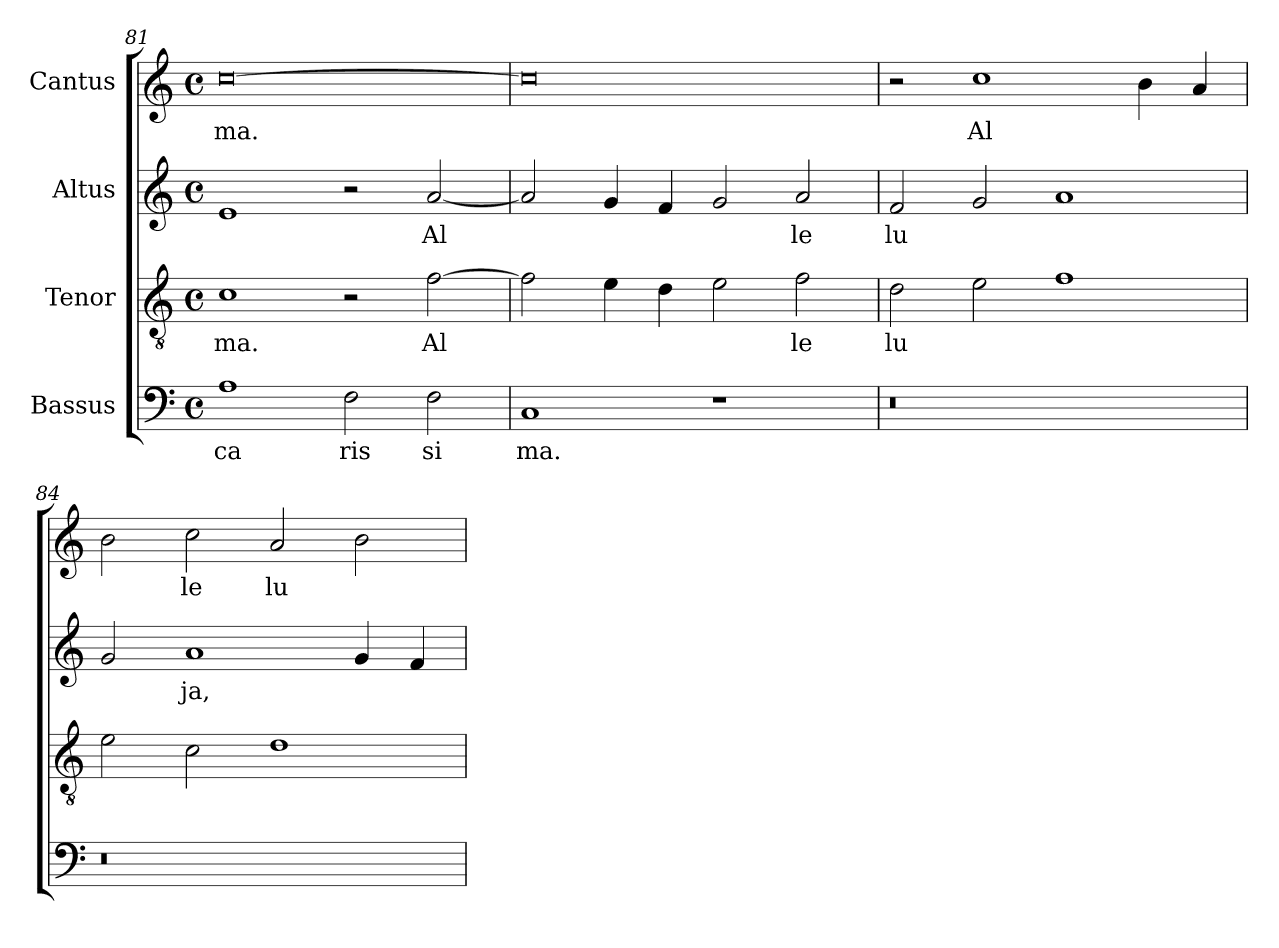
**kern	**text	**kern	**text	**kern	**text	**kern	**text
*part4	*part4	*part3	*part3	*part2	*part2	*part1	*part1
*staff4	*staff4	*staff3	*staff3	*staff2	*staff2	*staff1	*staff1
*I"Bassus	*	*I"Tenor	*	*I"Altus	*	*I"Cantus	*
*clefF4	*	*clefGv2	*	*clefG2	*	*clefG2	*
*M4/4	*	*M4/4	*	*M4/4	*	*M4/4	*
*met(c)	*	*met(c)	*	*met(c)	*	*met(c)	*
=81	=81	=81	=81	=81	=81	=81	=81
!	!LO:LY:b:cj	!	!LO:LY:b:cj	!	!	!	!LO:LY:b:cj
1A	ca	1c	ma.	1e	.	[>0cc	ma.
!	!LO:LY:b:cj	!	!	!	!	!	!
2F\	ris	2r	.	2r	.	.	.
!	!LO:LY:b:cj	!	!LO:LY:b:cj	!	!LO:LY:b:cj	!	!
2F\	si	[>2f\	Al	[<2a/	Al	.	.
=82	=82	=82	=82	=82	=82	=82	=82
!	!LO:LY:b:cj	!	!	!	!	!	!
1C	ma.	2f\]	.	2a/]	.	0cc]	.
.	.	4e\	.	4g/	.	.	.
.	.	4d\	.	4f/	.	.	.
1r	.	2e\	.	2g/	.	.	.
!	!	!	!LO:LY:b:cj	!	!LO:LY:b:cj	!	!
.	.	2f\	le	2a/	le	.	.
=83	=83	=83	=83	=83	=83	=83	=83
!	!	!	!LO:LY:b:cj	!	!LO:LY:b:cj	!	!
0r	.	2d\	lu	2f/	lu	2r	.
!	!	!	!	!	!	!	!LO:LY:b:cj
.	.	2e\	.	2g/	.	1cc	Al
.	.	1f	.	1a	.	.	.
.	.	.	.	.	.	4b\	.
.	.	.	.	.	.	4a/	.
=84	=84	=84	=84	=84	=84	=84	=84
0r	.	2e\	.	2g/	.	2b\	.
!	!	!	!	!	!LO:LY:b:cj	!	!LO:LY:b:cj
.	.	2c\	.	1a	ja,	2cc\	le
!	!	!	!	!	!	!	!LO:LY:b:cj
.	.	1d	.	.	.	2a/	lu
.	.	.	.	4g/	.	2b\	.
.	.	.	.	4f/	.	.	.
=	=	=	=	=	=	=	=
*-	*-	*-	*-	*-	*-	*-	*-
